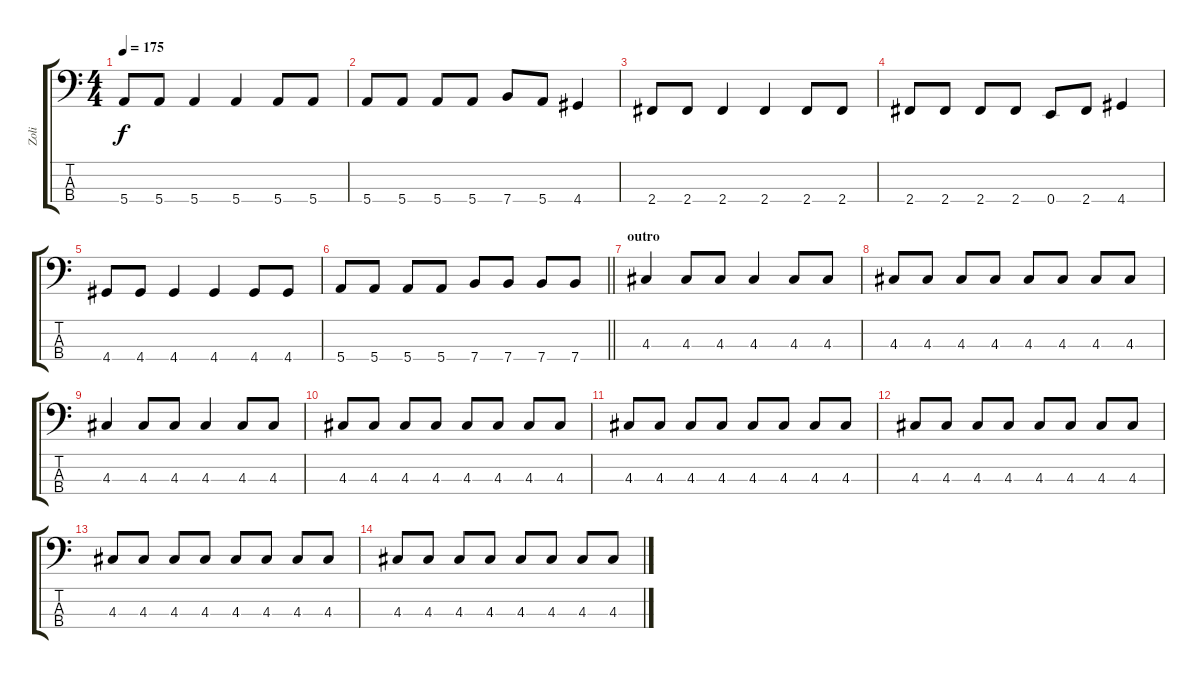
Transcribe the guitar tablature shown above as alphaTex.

\track ("Zoli" "Zoli") {instrument slapbass1}
\staff {score tabs}
\tuning (G2 D2 A1 E1) {hide}
\ts (4 4)
\tempo 175
\clef f4
\ks c
5.4.8{dy f} 5.4.8 5.4.4 5.4.4 5.4.8 5.4.8 |
5.4.8 5.4.8 5.4.8 5.4.8 7.4.8 5.4.8 4.4.4 |
2.4.8 2.4.8 2.4.4 2.4.4 2.4.8 2.4.8 |
2.4.8 2.4.8 2.4.8 2.4.8 0.4.8 2.4.8 4.4.4 |
4.4.8 4.4.8 4.4.4 4.4.4 4.4.8 4.4.8 |
\barLineRight lightlight
5.4.8 5.4.8 5.4.8 5.4.8 7.4.8 7.4.8 7.4.8 7.4.8 |
\section ("" "outro")
4.3.4 4.3.8 4.3.8 4.3.4 4.3.8 4.3.8 |
4.3.8 4.3.8 4.3.8 4.3.8 4.3.8 4.3.8 4.3.8 4.3.8 |
4.3.4 4.3.8 4.3.8 4.3.4 4.3.8 4.3.8 |
4.3.8 4.3.8 4.3.8 4.3.8 4.3.8 4.3.8 4.3.8 4.3.8 |
4.3.8 4.3.8 4.3.8 4.3.8 4.3.8 4.3.8 4.3.8 4.3.8 |
4.3.8 4.3.8 4.3.8 4.3.8 4.3.8 4.3.8 4.3.8 4.3.8 |
4.3.8 4.3.8 4.3.8 4.3.8 4.3.8 4.3.8 4.3.8 4.3.8 |
4.3.8 4.3.8 4.3.8 4.3.8 4.3.8 4.3.8 4.3.8 4.3.8
